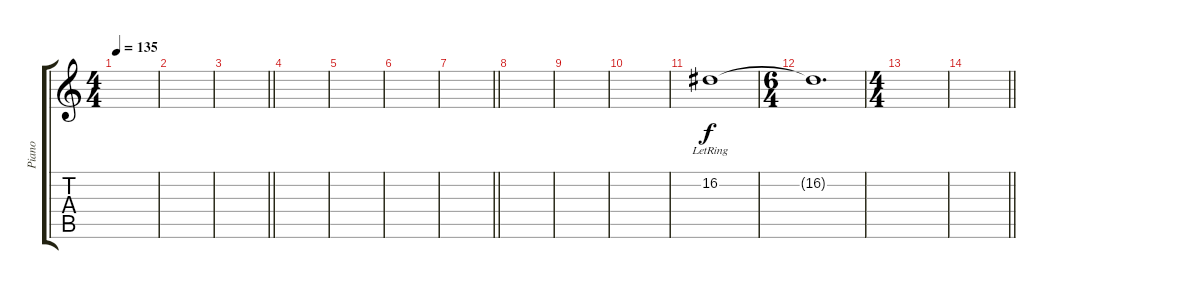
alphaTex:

\track ("Piano" "Piano") {instrument brightacousticpiano}
\staff {score tabs}
\tuning (E4 B3 G3 D3 A2 E2) {hide}
\ts (4 4)
\tempo 135
\clef g2
\ks c
|
|
\barLineRight lightlight
|
|
|
|
\barLineRight lightlight
|
|
|
|
16.2{lr}.1 |
\ts (6 4)
16.2{t}.1{d} |
\ts (4 4)
|
\barLineRight lightlight
